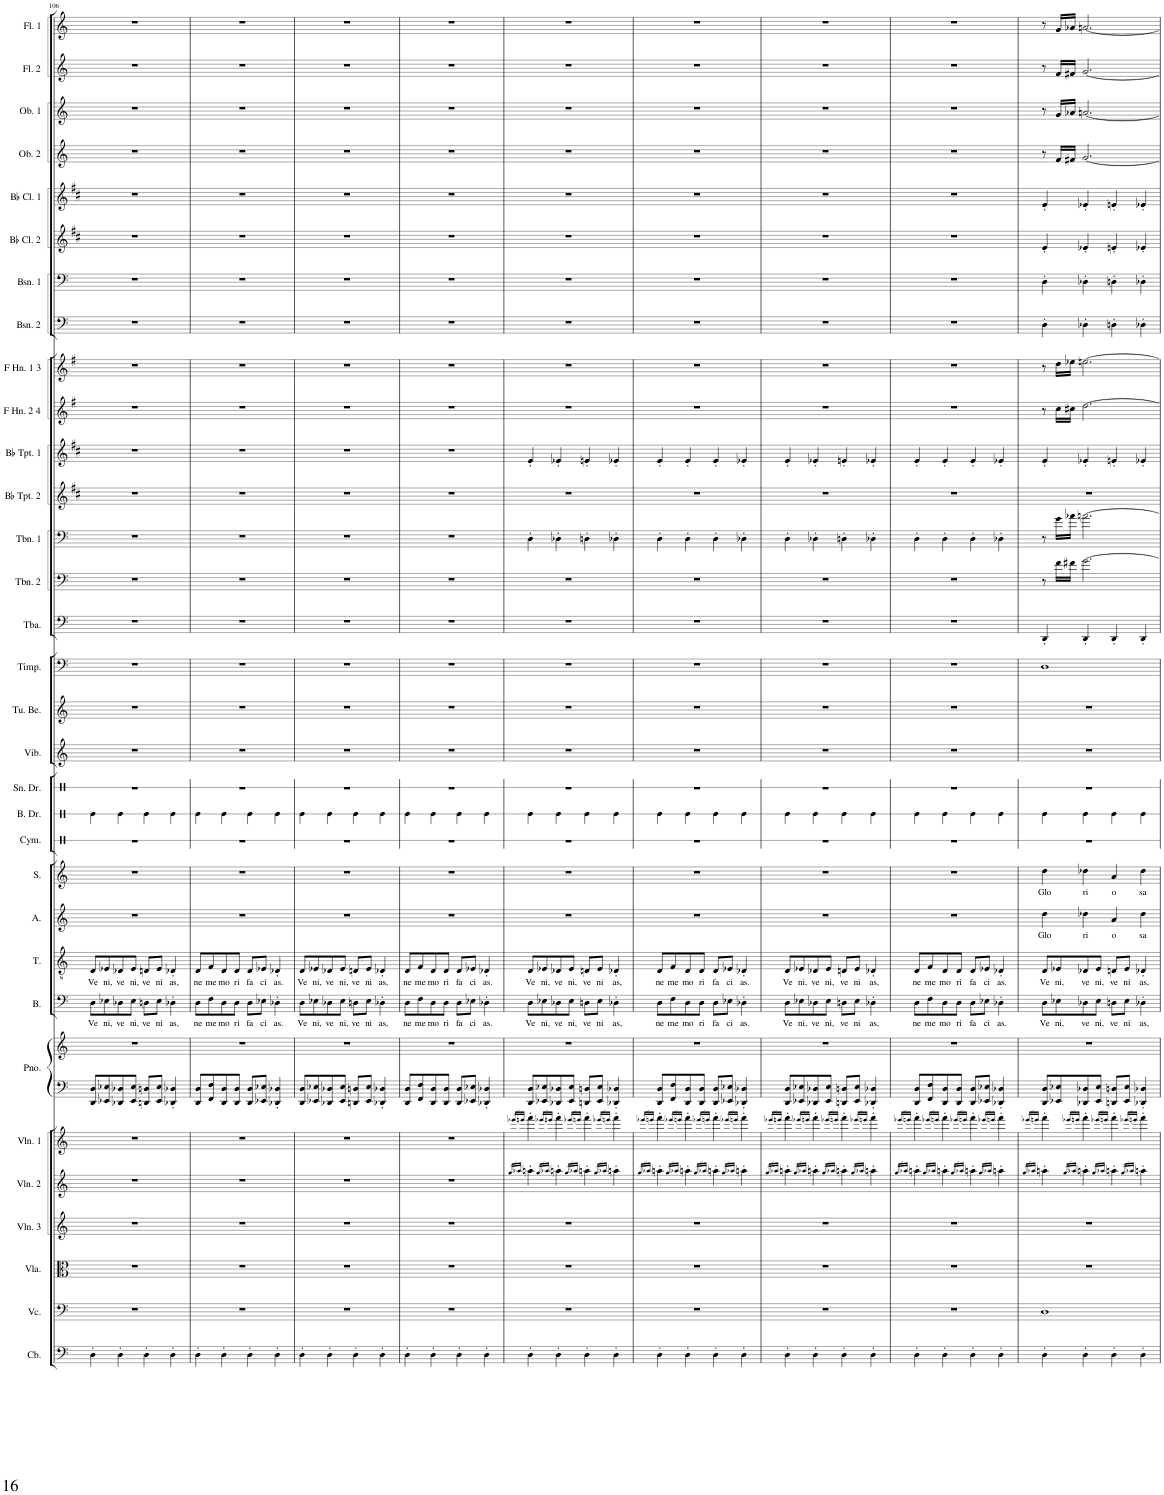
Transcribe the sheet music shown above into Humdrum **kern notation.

**kern	**kern	**kern	**kern	**kern	**kern	**kern	**kern	**kern	**text	**kern	**text	**kern	**text	**kern	**text	**kern	**kern	**kern	**kern	**kern	**kern	**kern	**kern	**kern	**kern	**kern	**kern	**kern	**kern	**kern	**kern	**kern	**kern	**kern	**kern	**kern
*part32	*part31	*part30	*part29	*part28	*part27	*part26	*part26	*part25	*part25	*part24	*part24	*part23	*part23	*part22	*part22	*part21	*part20	*part19	*part18	*part17	*part16	*part15	*part14	*part13	*part12	*part11	*part10	*part9	*part8	*part7	*part6	*part5	*part4	*part3	*part2	*part1
*staff33	*staff32	*staff31	*staff30	*staff29	*staff28	*staff27	*staff26	*staff25	*staff25	*staff24	*staff24	*staff23	*staff23	*staff22	*staff22	*staff21	*staff20	*staff19	*staff18	*staff17	*staff16	*staff15	*staff14	*staff13	*staff12	*staff11	*staff10	*staff9	*staff8	*staff7	*staff6	*staff5	*staff4	*staff3	*staff2	*staff1
*I"Contrabass	*I"Violoncello	*I"Viola	*I"Violin 3	*I"Violin 2	*I"Violin 1	*I"Piano	*	*I"Baritone	*	*I"Tenor	*	*I"Alto	*	*I"Soprano	*	*I"Cymbal	*I"Bass Drum	*I"Snare Drum	*I"Vibraphone	*I"Tubular Bells	*I"Timpani	*I"Tuba	*I"Trombone 2	*I"Trombone 1	*I"Bb Trumpet 2	*I"Bb Trumpet 1	*I"F Horn 2 &amp; 4	*I"F Horn 1 &amp; 3	*I"Bassoon 2	*I"Bassoon 1	*I"Bb Clarinet 2	*I"Bb Clarinet 1	*I"Oboe 2	*I"Oboe 1	*I"Flute 2	*I"Flute 1
*I'Cb.	*I'Vc.	*I'Vla.	*I'Vln. 3	*I'Vln. 2	*I'Vln. 1	*I'Pno.	*	*I'B.	*	*I'T.	*	*I'A.	*	*I'S.	*	*I'Cym.	*I'B. Dr.	*I'Sn. Dr.	*I'Vib.	*I'Tu. Be.	*I'Timp.	*I'Tba.	*I'Tbn. 2	*I'Tbn. 1	*I'Bb Tpt. 2	*I'Bb Tpt. 1	*I'F Hn. 2 4	*I'F Hn. 1 3	*I'Bsn. 2	*I'Bsn. 1	*I'Bb Cl. 2	*I'Bb Cl. 1	*I'Ob. 2	*I'Ob. 1	*I'Fl. 2	*I'Fl. 1
!!LO:PB:g=z
*clefF4	*clefF4	*clefC3	*clefG2	*clefG2	*clefG2	*clefF4	*clefG2	*clefF4	*	*clefGv2	*	*clefG2	*	*clefG2	*	*clefX	*clefX	*clefX	*clefG2	*clefG2	*clefF4	*clefF4	*clefF4	*clefF4	*clefG2	*clefG2	*clefG2	*clefG2	*clefF4	*clefF4	*clefG2	*clefG2	*clefG2	*clefG2	*clefG2	*clefG2
*Trd7c12	*	*	*	*	*	*	*	*	*	*	*	*	*	*	*	*	*	*	*	*	*	*	*	*	*Trd1c2	*Trd1c2	*Trd4c7	*Trd4c7	*	*	*Trd1c2	*Trd1c2	*	*	*	*
*k[]	*k[]	*k[]	*k[]	*k[]	*k[]	*k[]	*k[]	*k[]	*	*k[]	*	*k[]	*	*k[]	*	*k[]	*k[]	*k[]	*k[]	*k[]	*k[]	*k[]	*k[]	*k[]	*k[f#c#]	*k[f#c#]	*k[f#]	*k[f#]	*k[]	*k[]	*k[f#c#]	*k[f#c#]	*k[]	*k[]	*k[]	*k[]
*M4/4	*M4/4	*M4/4	*M4/4	*M4/4	*M4/4	*M4/4	*M4/4	*M4/4	*	*M4/4	*	*M4/4	*	*M4/4	*	*M4/4	*M4/4	*M4/4	*M4/4	*M4/4	*M4/4	*M4/4	*M4/4	*M4/4	*M4/4	*M4/4	*M4/4	*M4/4	*M4/4	*M4/4	*M4/4	*M4/4	*M4/4	*M4/4	*M4/4	*M4/4
=106	=106	=106	=106	=106	=106	=106	=106	=106	=106	=106	=106	=106	=106	=106	=106	=106	=106	=106	=106	=106	=106	=106	=106	=106	=106	=106	=106	=106	=106	=106	=106	=106	=106	=106	=106	=106
!	!	!	!	!	!	!	!	!	!LO:LY:b	!	!LO:LY:b	!	!	!	!	!	!	!	!	!	!	!	!	!	!	!	!	!	!	!	!	!	!	!	!	!
4D'\	1r	1r	1r	1r	1r	8DD/ 8D/L	1r	8D\L	Ve	8D/L	Ve	1r	.	1r	.	1r	4Re\	1r	1r	1r	1r	1r	1r	1r	1r	1r	1r	1r	1r	1r	1r	1r	1r	1r	1r	1r
!	!	!	!	!	!	!	!	!	!LO:LY:b	!	!LO:LY:b	!	!	!	!	!	!	!	!	!	!	!	!	!	!	!	!	!	!	!	!	!	!	!	!	!
.	.	.	.	.	.	8EE-X/ 8E-X/	.	8E-X\	ni,	8E-X/	ni,	.	.	.	.	.	.	.	.	.	.	.	.	.	.	.	.	.	.	.	.	.	.	.	.	.
!	!	!	!	!	!	!	!	!	!LO:LY:b	!	!LO:LY:b	!	!	!	!	!	!	!	!	!	!	!	!	!	!	!	!	!	!	!	!	!	!	!	!	!
4D'\	.	.	.	.	.	8DD-X/ 8D-X/	.	8D-X\	ve	8D-X/	ve	.	.	.	.	.	4Re\	.	.	.	.	.	.	.	.	.	.	.	.	.	.	.	.	.	.	.
!	!	!	!	!	!	!	!	!	!LO:LY:b	!	!LO:LY:b	!	!	!	!	!	!	!	!	!	!	!	!	!	!	!	!	!	!	!	!	!	!	!	!	!
.	.	.	.	.	.	8EE-/ 8E-/J	.	8E-\J	ni,	8E-/J	ni,	.	.	.	.	.	.	.	.	.	.	.	.	.	.	.	.	.	.	.	.	.	.	.	.	.
!	!	!	!	!	!	!	!	!	!LO:LY:b	!	!LO:LY:b	!	!	!	!	!	!	!	!	!	!	!	!	!	!	!	!	!	!	!	!	!	!	!	!	!
4D'\	.	.	.	.	.	8DDn/ 8Dn/L	.	8Dn\L	ve	8Dn/L	ve	.	.	.	.	.	4Re\	.	.	.	.	.	.	.	.	.	.	.	.	.	.	.	.	.	.	.
!	!	!	!	!	!	!	!	!	!LO:LY:b	!	!LO:LY:b	!	!	!	!	!	!	!	!	!	!	!	!	!	!	!	!	!	!	!	!	!	!	!	!	!
.	.	.	.	.	.	8EE-/ 8E-/J	.	8E-\J	ni	8E-/J	ni	.	.	.	.	.	.	.	.	.	.	.	.	.	.	.	.	.	.	.	.	.	.	.	.	.
!	!	!	!	!	!	!	!	!	!LO:LY:b	!	!LO:LY:b	!	!	!	!	!	!	!	!	!	!	!	!	!	!	!	!	!	!	!	!	!	!	!	!	!
4D'\	.	.	.	.	.	4DD-X/' 4D-X/'	.	4D-X'\	as,	4D-X'/	as,	.	.	.	.	.	4Re\	.	.	.	.	.	.	.	.	.	.	.	.	.	.	.	.	.	.	.
=107	=107	=107	=107	=107	=107	=107	=107	=107	=107	=107	=107	=107	=107	=107	=107	=107	=107	=107	=107	=107	=107	=107	=107	=107	=107	=107	=107	=107	=107	=107	=107	=107	=107	=107	=107	=107
!	!	!	!	!	!	!	!	!	!LO:LY:b	!	!LO:LY:b	!	!	!	!	!	!	!	!	!	!	!	!	!	!	!	!	!	!	!	!	!	!	!	!	!
4D'\	1r	1r	1r	1r	1r	8DD/ 8D/L	1r	8D\L	ne	8D/L	ne	1r	.	1r	.	1r	4Re\	1r	1r	1r	1r	1r	1r	1r	1r	1r	1r	1r	1r	1r	1r	1r	1r	1r	1r	1r
!	!	!	!	!	!	!	!	!	!LO:LY:b	!	!LO:LY:b	!	!	!	!	!	!	!	!	!	!	!	!	!	!	!	!	!	!	!	!	!	!	!	!	!
.	.	.	.	.	.	8FF/ 8F/	.	8F\	me	8F/	me	.	.	.	.	.	.	.	.	.	.	.	.	.	.	.	.	.	.	.	.	.	.	.	.	.
!	!	!	!	!	!	!	!	!	!LO:LY:b	!	!LO:LY:b	!	!	!	!	!	!	!	!	!	!	!	!	!	!	!	!	!	!	!	!	!	!	!	!	!
4D'\	.	.	.	.	.	8DD/ 8D/	.	8D\	mo	8D/	mo	.	.	.	.	.	4Re\	.	.	.	.	.	.	.	.	.	.	.	.	.	.	.	.	.	.	.
!	!	!	!	!	!	!	!	!	!LO:LY:b	!	!LO:LY:b	!	!	!	!	!	!	!	!	!	!	!	!	!	!	!	!	!	!	!	!	!	!	!	!	!
.	.	.	.	.	.	8DD/ 8D/J	.	8D\J	ri	8D/J	ri	.	.	.	.	.	.	.	.	.	.	.	.	.	.	.	.	.	.	.	.	.	.	.	.	.
!	!	!	!	!	!	!	!	!	!LO:LY:b	!	!LO:LY:b	!	!	!	!	!	!	!	!	!	!	!	!	!	!	!	!	!	!	!	!	!	!	!	!	!
4D'\	.	.	.	.	.	8DD/ 8D/L	.	8D\L	fa	8D/L	fa	.	.	.	.	.	4Re\	.	.	.	.	.	.	.	.	.	.	.	.	.	.	.	.	.	.	.
!	!	!	!	!	!	!	!	!	!LO:LY:b	!	!LO:LY:b	!	!	!	!	!	!	!	!	!	!	!	!	!	!	!	!	!	!	!	!	!	!	!	!	!
.	.	.	.	.	.	8EE-X/ 8E-X/J	.	8E-X\J	ci	8E-X/J	ci	.	.	.	.	.	.	.	.	.	.	.	.	.	.	.	.	.	.	.	.	.	.	.	.	.
!	!	!	!	!	!	!	!	!	!LO:LY:b	!	!LO:LY:b	!	!	!	!	!	!	!	!	!	!	!	!	!	!	!	!	!	!	!	!	!	!	!	!	!
4D'\	.	.	.	.	.	4DD-X/' 4D-X/'	.	4D-X'\	as.	4D-X'/	as.	.	.	.	.	.	4Re\	.	.	.	.	.	.	.	.	.	.	.	.	.	.	.	.	.	.	.
=108	=108	=108	=108	=108	=108	=108	=108	=108	=108	=108	=108	=108	=108	=108	=108	=108	=108	=108	=108	=108	=108	=108	=108	=108	=108	=108	=108	=108	=108	=108	=108	=108	=108	=108	=108	=108
!	!	!	!	!	!	!	!	!	!LO:LY:b	!	!LO:LY:b	!	!	!	!	!	!	!	!	!	!	!	!	!	!	!	!	!	!	!	!	!	!	!	!	!
4D'\	1r	1r	1r	1r	1r	8DD/ 8D/L	1r	8D\L	Ve	8D/L	Ve	1r	.	1r	.	1r	4Re\	1r	1r	1r	1r	1r	1r	1r	1r	1r	1r	1r	1r	1r	1r	1r	1r	1r	1r	1r
!	!	!	!	!	!	!	!	!	!LO:LY:b	!	!LO:LY:b	!	!	!	!	!	!	!	!	!	!	!	!	!	!	!	!	!	!	!	!	!	!	!	!	!
.	.	.	.	.	.	8EE-X/ 8E-X/	.	8E-X\	ni,	8E-X/	ni,	.	.	.	.	.	.	.	.	.	.	.	.	.	.	.	.	.	.	.	.	.	.	.	.	.
!	!	!	!	!	!	!	!	!	!LO:LY:b	!	!LO:LY:b	!	!	!	!	!	!	!	!	!	!	!	!	!	!	!	!	!	!	!	!	!	!	!	!	!
4D'\	.	.	.	.	.	8DD-X/ 8D-X/	.	8D-X\	ve	8D-X/	ve	.	.	.	.	.	4Re\	.	.	.	.	.	.	.	.	.	.	.	.	.	.	.	.	.	.	.
!	!	!	!	!	!	!	!	!	!LO:LY:b	!	!LO:LY:b	!	!	!	!	!	!	!	!	!	!	!	!	!	!	!	!	!	!	!	!	!	!	!	!	!
.	.	.	.	.	.	8EE-/ 8E-/J	.	8E-\J	ni,	8E-/J	ni,	.	.	.	.	.	.	.	.	.	.	.	.	.	.	.	.	.	.	.	.	.	.	.	.	.
!	!	!	!	!	!	!	!	!	!LO:LY:b	!	!LO:LY:b	!	!	!	!	!	!	!	!	!	!	!	!	!	!	!	!	!	!	!	!	!	!	!	!	!
4D'\	.	.	.	.	.	8DDn/ 8Dn/L	.	8Dn\L	ve	8Dn/L	ve	.	.	.	.	.	4Re\	.	.	.	.	.	.	.	.	.	.	.	.	.	.	.	.	.	.	.
!	!	!	!	!	!	!	!	!	!LO:LY:b	!	!LO:LY:b	!	!	!	!	!	!	!	!	!	!	!	!	!	!	!	!	!	!	!	!	!	!	!	!	!
.	.	.	.	.	.	8EE-/ 8E-/J	.	8E-\J	ni	8E-/J	ni	.	.	.	.	.	.	.	.	.	.	.	.	.	.	.	.	.	.	.	.	.	.	.	.	.
!	!	!	!	!	!	!	!	!	!LO:LY:b	!	!LO:LY:b	!	!	!	!	!	!	!	!	!	!	!	!	!	!	!	!	!	!	!	!	!	!	!	!	!
4D'\	.	.	.	.	.	4DD-X/' 4D-X/'	.	4D-X'\	as,	4D-X'/	as,	.	.	.	.	.	4Re\	.	.	.	.	.	.	.	.	.	.	.	.	.	.	.	.	.	.	.
=109	=109	=109	=109	=109	=109	=109	=109	=109	=109	=109	=109	=109	=109	=109	=109	=109	=109	=109	=109	=109	=109	=109	=109	=109	=109	=109	=109	=109	=109	=109	=109	=109	=109	=109	=109	=109
!	!	!	!	!	!	!	!	!	!LO:LY:b	!	!LO:LY:b	!	!	!	!	!	!	!	!	!	!	!	!	!	!	!	!	!	!	!	!	!	!	!	!	!
4D'\	1r	1r	1r	1r	1r	8DD/ 8D/L	1r	8D\L	ne	8D/L	ne	1r	.	1r	.	1r	4Re\	1r	1r	1r	1r	1r	1r	1r	1r	1r	1r	1r	1r	1r	1r	1r	1r	1r	1r	1r
!	!	!	!	!	!	!	!	!	!LO:LY:b	!	!LO:LY:b	!	!	!	!	!	!	!	!	!	!	!	!	!	!	!	!	!	!	!	!	!	!	!	!	!
.	.	.	.	.	.	8FF/ 8F/	.	8F\	me	8F/	me	.	.	.	.	.	.	.	.	.	.	.	.	.	.	.	.	.	.	.	.	.	.	.	.	.
!	!	!	!	!	!	!	!	!	!LO:LY:b	!	!LO:LY:b	!	!	!	!	!	!	!	!	!	!	!	!	!	!	!	!	!	!	!	!	!	!	!	!	!
4D'\	.	.	.	.	.	8DD/ 8D/	.	8D\	mo	8D/	mo	.	.	.	.	.	4Re\	.	.	.	.	.	.	.	.	.	.	.	.	.	.	.	.	.	.	.
!	!	!	!	!	!	!	!	!	!LO:LY:b	!	!LO:LY:b	!	!	!	!	!	!	!	!	!	!	!	!	!	!	!	!	!	!	!	!	!	!	!	!	!
.	.	.	.	.	.	8DD/ 8D/J	.	8D\J	ri	8D/J	ri	.	.	.	.	.	.	.	.	.	.	.	.	.	.	.	.	.	.	.	.	.	.	.	.	.
!	!	!	!	!	!	!	!	!	!LO:LY:b	!	!LO:LY:b	!	!	!	!	!	!	!	!	!	!	!	!	!	!	!	!	!	!	!	!	!	!	!	!	!
4D'\	.	.	.	.	.	8DD/ 8D/L	.	8D\L	fa	8D/L	fa	.	.	.	.	.	4Re\	.	.	.	.	.	.	.	.	.	.	.	.	.	.	.	.	.	.	.
!	!	!	!	!	!	!	!	!	!LO:LY:b	!	!LO:LY:b	!	!	!	!	!	!	!	!	!	!	!	!	!	!	!	!	!	!	!	!	!	!	!	!	!
.	.	.	.	.	.	8EE-X/ 8E-X/J	.	8E-X\J	ci	8E-X/J	ci	.	.	.	.	.	.	.	.	.	.	.	.	.	.	.	.	.	.	.	.	.	.	.	.	.
!	!	!	!	!	!	!	!	!	!LO:LY:b	!	!LO:LY:b	!	!	!	!	!	!	!	!	!	!	!	!	!	!	!	!	!	!	!	!	!	!	!	!	!
4D'\	.	.	.	.	.	4DD-X/' 4D-X/'	.	4D-X'\	as.	4D-X'/	as.	.	.	.	.	.	4Re\	.	.	.	.	.	.	.	.	.	.	.	.	.	.	.	.	.	.	.
=110	=110	=110	=110	=110	=110	=110	=110	=110	=110	=110	=110	=110	=110	=110	=110	=110	=110	=110	=110	=110	=110	=110	=110	=110	=110	=110	=110	=110	=110	=110	=110	=110	=110	=110	=110	=110
.	.	.	.	16qgg/LL	16qeee-X/LL	.	.	.	.	.	.	.	.	.	.	.	.	.	.	.	.	.	.	.	.	.	.	.	.	.	.	.	.	.	.	.
.	.	.	.	16qaa-X/JJ	16qeeen/JJ	.	.	.	.	.	.	.	.	.	.	.	.	.	.	.	.	.	.	.	.	.	.	.	.	.	.	.	.	.	.	.
!	!	!	!	!	!	!	!	!	!LO:LY:b	!	!LO:LY:b	!	!	!	!	!	!	!	!	!	!	!	!	!	!	!	!	!	!	!	!	!	!	!	!	!
4D'\	1r	1r	1r	4aan'\	4fff'\	8DD/ 8D/L	1r	8D\L	Ve	8D/L	Ve	1r	.	1r	.	1r	4Re\	1r	1r	1r	1r	1r	1r	4D'\	1r	4e'/	1r	1r	1r	1r	1r	1r	1r	1r	1r	1r
!	!	!	!	!	!	!	!	!	!LO:LY:b	!	!LO:LY:b	!	!	!	!	!	!	!	!	!	!	!	!	!	!	!	!	!	!	!	!	!	!	!	!	!
.	.	.	.	.	.	8EE-X/ 8E-X/	.	8E-X\	ni,	8E-X/	ni,	.	.	.	.	.	.	.	.	.	.	.	.	.	.	.	.	.	.	.	.	.	.	.	.	.
.	.	.	.	16qgg/LL	16qeee-X/LL	.	.	.	.	.	.	.	.	.	.	.	.	.	.	.	.	.	.	.	.	.	.	.	.	.	.	.	.	.	.	.
.	.	.	.	16qaa-X/JJ	16qeeen/JJ	.	.	.	.	.	.	.	.	.	.	.	.	.	.	.	.	.	.	.	.	.	.	.	.	.	.	.	.	.	.	.
!	!	!	!	!	!	!	!	!	!LO:LY:b	!	!LO:LY:b	!	!	!	!	!	!	!	!	!	!	!	!	!	!	!	!	!	!	!	!	!	!	!	!	!
4D'\	.	.	.	4aan'\	4fff'\	8DD-X/ 8D-X/	.	8D-X\	ve	8D-X/	ve	.	.	.	.	.	4Re\	.	.	.	.	.	.	4D-X'\	.	4e-X'/	.	.	.	.	.	.	.	.	.	.
!	!	!	!	!	!	!	!	!	!LO:LY:b	!	!LO:LY:b	!	!	!	!	!	!	!	!	!	!	!	!	!	!	!	!	!	!	!	!	!	!	!	!	!
.	.	.	.	.	.	8EE-/ 8E-/J	.	8E-\J	ni,	8E-/J	ni,	.	.	.	.	.	.	.	.	.	.	.	.	.	.	.	.	.	.	.	.	.	.	.	.	.
.	.	.	.	16qgg/LL	16qeee-X/LL	.	.	.	.	.	.	.	.	.	.	.	.	.	.	.	.	.	.	.	.	.	.	.	.	.	.	.	.	.	.	.
.	.	.	.	16qaa-X/JJ	16qeeen/JJ	.	.	.	.	.	.	.	.	.	.	.	.	.	.	.	.	.	.	.	.	.	.	.	.	.	.	.	.	.	.	.
!	!	!	!	!	!	!	!	!	!LO:LY:b	!	!LO:LY:b	!	!	!	!	!	!	!	!	!	!	!	!	!	!	!	!	!	!	!	!	!	!	!	!	!
4D'\	.	.	.	4aan'\	4fff'\	8DDn/ 8Dn/L	.	8Dn\L	ve	8Dn/L	ve	.	.	.	.	.	4Re\	.	.	.	.	.	.	4Dn'\	.	4en'/	.	.	.	.	.	.	.	.	.	.
!	!	!	!	!	!	!	!	!	!LO:LY:b	!	!LO:LY:b	!	!	!	!	!	!	!	!	!	!	!	!	!	!	!	!	!	!	!	!	!	!	!	!	!
.	.	.	.	.	.	8EE-/ 8E-/J	.	8E-\J	ni	8E-/J	ni	.	.	.	.	.	.	.	.	.	.	.	.	.	.	.	.	.	.	.	.	.	.	.	.	.
.	.	.	.	16qgg/LL	16qeee-X/LL	.	.	.	.	.	.	.	.	.	.	.	.	.	.	.	.	.	.	.	.	.	.	.	.	.	.	.	.	.	.	.
.	.	.	.	16qaa-X/JJ	16qeeen/JJ	.	.	.	.	.	.	.	.	.	.	.	.	.	.	.	.	.	.	.	.	.	.	.	.	.	.	.	.	.	.	.
!	!	!	!	!	!	!	!	!	!LO:LY:b	!	!LO:LY:b	!	!	!	!	!	!	!	!	!	!	!	!	!	!	!	!	!	!	!	!	!	!	!	!	!
4D'\	.	.	.	4aan'\	4fff'\	4DD-X/' 4D-X/'	.	4D-X'\	as,	4D-X'/	as,	.	.	.	.	.	4Re\	.	.	.	.	.	.	4D-X'\	.	4e-X'/	.	.	.	.	.	.	.	.	.	.
=111	=111	=111	=111	=111	=111	=111	=111	=111	=111	=111	=111	=111	=111	=111	=111	=111	=111	=111	=111	=111	=111	=111	=111	=111	=111	=111	=111	=111	=111	=111	=111	=111	=111	=111	=111	=111
.	.	.	.	16qgg/LL	16qeee-X/LL	.	.	.	.	.	.	.	.	.	.	.	.	.	.	.	.	.	.	.	.	.	.	.	.	.	.	.	.	.	.	.
.	.	.	.	16qaa-X/JJ	16qeeen/JJ	.	.	.	.	.	.	.	.	.	.	.	.	.	.	.	.	.	.	.	.	.	.	.	.	.	.	.	.	.	.	.
!	!	!	!	!	!	!	!	!	!LO:LY:b	!	!LO:LY:b	!	!	!	!	!	!	!	!	!	!	!	!	!	!	!	!	!	!	!	!	!	!	!	!	!
4D'\	1r	1r	1r	4aan'\	4fff'\	8DD/ 8D/L	1r	8D\L	ne	8D/L	ne	1r	.	1r	.	1r	4Re\	1r	1r	1r	1r	1r	1r	4D'\	1r	4e'/	1r	1r	1r	1r	1r	1r	1r	1r	1r	1r
!	!	!	!	!	!	!	!	!	!LO:LY:b	!	!LO:LY:b	!	!	!	!	!	!	!	!	!	!	!	!	!	!	!	!	!	!	!	!	!	!	!	!	!
.	.	.	.	.	.	8FF/ 8F/	.	8F\	me	8F/	me	.	.	.	.	.	.	.	.	.	.	.	.	.	.	.	.	.	.	.	.	.	.	.	.	.
.	.	.	.	16qgg/LL	16qeee-X/LL	.	.	.	.	.	.	.	.	.	.	.	.	.	.	.	.	.	.	.	.	.	.	.	.	.	.	.	.	.	.	.
.	.	.	.	16qaa-X/JJ	16qeeen/JJ	.	.	.	.	.	.	.	.	.	.	.	.	.	.	.	.	.	.	.	.	.	.	.	.	.	.	.	.	.	.	.
!	!	!	!	!	!	!	!	!	!LO:LY:b	!	!LO:LY:b	!	!	!	!	!	!	!	!	!	!	!	!	!	!	!	!	!	!	!	!	!	!	!	!	!
4D'\	.	.	.	4aan'\	4fff'\	8DD/ 8D/	.	8D\	mo	8D/	mo	.	.	.	.	.	4Re\	.	.	.	.	.	.	4D'\	.	4e'/	.	.	.	.	.	.	.	.	.	.
!	!	!	!	!	!	!	!	!	!LO:LY:b	!	!LO:LY:b	!	!	!	!	!	!	!	!	!	!	!	!	!	!	!	!	!	!	!	!	!	!	!	!	!
.	.	.	.	.	.	8DD/ 8D/J	.	8D\J	ri	8D/J	ri	.	.	.	.	.	.	.	.	.	.	.	.	.	.	.	.	.	.	.	.	.	.	.	.	.
.	.	.	.	16qgg/LL	16qeee-X/LL	.	.	.	.	.	.	.	.	.	.	.	.	.	.	.	.	.	.	.	.	.	.	.	.	.	.	.	.	.	.	.
.	.	.	.	16qaa-X/JJ	16qeeen/JJ	.	.	.	.	.	.	.	.	.	.	.	.	.	.	.	.	.	.	.	.	.	.	.	.	.	.	.	.	.	.	.
!	!	!	!	!	!	!	!	!	!LO:LY:b	!	!LO:LY:b	!	!	!	!	!	!	!	!	!	!	!	!	!	!	!	!	!	!	!	!	!	!	!	!	!
4D'\	.	.	.	4aan'\	4fff'\	8DD/ 8D/L	.	8D\L	fa	8D/L	fa	.	.	.	.	.	4Re\	.	.	.	.	.	.	4D'\	.	4e'/	.	.	.	.	.	.	.	.	.	.
!	!	!	!	!	!	!	!	!	!LO:LY:b	!	!LO:LY:b	!	!	!	!	!	!	!	!	!	!	!	!	!	!	!	!	!	!	!	!	!	!	!	!	!
.	.	.	.	.	.	8EE-X/ 8E-X/J	.	8E-X\J	ci	8E-X/J	ci	.	.	.	.	.	.	.	.	.	.	.	.	.	.	.	.	.	.	.	.	.	.	.	.	.
.	.	.	.	16qgg/LL	16qeee-X/LL	.	.	.	.	.	.	.	.	.	.	.	.	.	.	.	.	.	.	.	.	.	.	.	.	.	.	.	.	.	.	.
.	.	.	.	16qaa-X/JJ	16qeeen/JJ	.	.	.	.	.	.	.	.	.	.	.	.	.	.	.	.	.	.	.	.	.	.	.	.	.	.	.	.	.	.	.
!	!	!	!	!	!	!	!	!	!LO:LY:b	!	!LO:LY:b	!	!	!	!	!	!	!	!	!	!	!	!	!	!	!	!	!	!	!	!	!	!	!	!	!
4D'\	.	.	.	4aan'\	4fff'\	4DD-X/' 4D-X/'	.	4D-X'\	as.	4D-X'/	as.	.	.	.	.	.	4Re\	.	.	.	.	.	.	4D-X'\	.	4e-X'/	.	.	.	.	.	.	.	.	.	.
=112	=112	=112	=112	=112	=112	=112	=112	=112	=112	=112	=112	=112	=112	=112	=112	=112	=112	=112	=112	=112	=112	=112	=112	=112	=112	=112	=112	=112	=112	=112	=112	=112	=112	=112	=112	=112
.	.	.	.	16qgg/LL	16qeee-X/LL	.	.	.	.	.	.	.	.	.	.	.	.	.	.	.	.	.	.	.	.	.	.	.	.	.	.	.	.	.	.	.
.	.	.	.	16qaa-X/JJ	16qeeen/JJ	.	.	.	.	.	.	.	.	.	.	.	.	.	.	.	.	.	.	.	.	.	.	.	.	.	.	.	.	.	.	.
!	!	!	!	!	!	!	!	!	!LO:LY:b	!	!LO:LY:b	!	!	!	!	!	!	!	!	!	!	!	!	!	!	!	!	!	!	!	!	!	!	!	!	!
4D'\	1r	1r	1r	4aan'\	4fff'\	8DD/ 8D/L	1r	8D\L	Ve	8D/L	Ve	1r	.	1r	.	1r	4Re\	1r	1r	1r	1r	1r	1r	4D'\	1r	4e'/	1r	1r	1r	1r	1r	1r	1r	1r	1r	1r
!	!	!	!	!	!	!	!	!	!LO:LY:b	!	!LO:LY:b	!	!	!	!	!	!	!	!	!	!	!	!	!	!	!	!	!	!	!	!	!	!	!	!	!
.	.	.	.	.	.	8EE-X/ 8E-X/	.	8E-X\	ni,	8E-X/	ni,	.	.	.	.	.	.	.	.	.	.	.	.	.	.	.	.	.	.	.	.	.	.	.	.	.
.	.	.	.	16qgg/LL	16qeee-X/LL	.	.	.	.	.	.	.	.	.	.	.	.	.	.	.	.	.	.	.	.	.	.	.	.	.	.	.	.	.	.	.
.	.	.	.	16qaa-X/JJ	16qeeen/JJ	.	.	.	.	.	.	.	.	.	.	.	.	.	.	.	.	.	.	.	.	.	.	.	.	.	.	.	.	.	.	.
!	!	!	!	!	!	!	!	!	!LO:LY:b	!	!LO:LY:b	!	!	!	!	!	!	!	!	!	!	!	!	!	!	!	!	!	!	!	!	!	!	!	!	!
4D'\	.	.	.	4aan'\	4fff'\	8DD-X/ 8D-X/	.	8D-X\	ve	8D-X/	ve	.	.	.	.	.	4Re\	.	.	.	.	.	.	4D-X'\	.	4e-X'/	.	.	.	.	.	.	.	.	.	.
!	!	!	!	!	!	!	!	!	!LO:LY:b	!	!LO:LY:b	!	!	!	!	!	!	!	!	!	!	!	!	!	!	!	!	!	!	!	!	!	!	!	!	!
.	.	.	.	.	.	8EE-/ 8E-/J	.	8E-\J	ni,	8E-/J	ni,	.	.	.	.	.	.	.	.	.	.	.	.	.	.	.	.	.	.	.	.	.	.	.	.	.
.	.	.	.	16qgg/LL	16qeee-X/LL	.	.	.	.	.	.	.	.	.	.	.	.	.	.	.	.	.	.	.	.	.	.	.	.	.	.	.	.	.	.	.
.	.	.	.	16qaa-X/JJ	16qeeen/JJ	.	.	.	.	.	.	.	.	.	.	.	.	.	.	.	.	.	.	.	.	.	.	.	.	.	.	.	.	.	.	.
!	!	!	!	!	!	!	!	!	!LO:LY:b	!	!LO:LY:b	!	!	!	!	!	!	!	!	!	!	!	!	!	!	!	!	!	!	!	!	!	!	!	!	!
4D'\	.	.	.	4aan'\	4fff'\	8DDn/ 8Dn/L	.	8Dn\L	ve	8Dn/L	ve	.	.	.	.	.	4Re\	.	.	.	.	.	.	4Dn'\	.	4en'/	.	.	.	.	.	.	.	.	.	.
!	!	!	!	!	!	!	!	!	!LO:LY:b	!	!LO:LY:b	!	!	!	!	!	!	!	!	!	!	!	!	!	!	!	!	!	!	!	!	!	!	!	!	!
.	.	.	.	.	.	8EE-/ 8E-/J	.	8E-\J	ni	8E-/J	ni	.	.	.	.	.	.	.	.	.	.	.	.	.	.	.	.	.	.	.	.	.	.	.	.	.
.	.	.	.	16qgg/LL	16qeee-X/LL	.	.	.	.	.	.	.	.	.	.	.	.	.	.	.	.	.	.	.	.	.	.	.	.	.	.	.	.	.	.	.
.	.	.	.	16qaa-X/JJ	16qeeen/JJ	.	.	.	.	.	.	.	.	.	.	.	.	.	.	.	.	.	.	.	.	.	.	.	.	.	.	.	.	.	.	.
!	!	!	!	!	!	!	!	!	!LO:LY:b	!	!LO:LY:b	!	!	!	!	!	!	!	!	!	!	!	!	!	!	!	!	!	!	!	!	!	!	!	!	!
4D'\	.	.	.	4aan'\	4fff'\	4DD-X/' 4D-X/'	.	4D-X'\	as,	4D-X'/	as,	.	.	.	.	.	4Re\	.	.	.	.	.	.	4D-X'\	.	4e-X'/	.	.	.	.	.	.	.	.	.	.
=113	=113	=113	=113	=113	=113	=113	=113	=113	=113	=113	=113	=113	=113	=113	=113	=113	=113	=113	=113	=113	=113	=113	=113	=113	=113	=113	=113	=113	=113	=113	=113	=113	=113	=113	=113	=113
.	.	.	.	16qgg/LL	16qeee-X/LL	.	.	.	.	.	.	.	.	.	.	.	.	.	.	.	.	.	.	.	.	.	.	.	.	.	.	.	.	.	.	.
.	.	.	.	16qaa-X/JJ	16qeeen/JJ	.	.	.	.	.	.	.	.	.	.	.	.	.	.	.	.	.	.	.	.	.	.	.	.	.	.	.	.	.	.	.
!	!	!	!	!	!	!	!	!	!LO:LY:b	!	!LO:LY:b	!	!	!	!	!	!	!	!	!	!	!	!	!	!	!	!	!	!	!	!	!	!	!	!	!
4D'\	1r	1r	1r	4aan'\	4fff'\	8DD/ 8D/L	1r	8D\L	ne	8D/L	ne	1r	.	1r	.	1r	4Re\	1r	1r	1r	1r	1r	1r	4D'\	1r	4e'/	1r	1r	1r	1r	1r	1r	1r	1r	1r	1r
!	!	!	!	!	!	!	!	!	!LO:LY:b	!	!LO:LY:b	!	!	!	!	!	!	!	!	!	!	!	!	!	!	!	!	!	!	!	!	!	!	!	!	!
.	.	.	.	.	.	8FF/ 8F/	.	8F\	me	8F/	me	.	.	.	.	.	.	.	.	.	.	.	.	.	.	.	.	.	.	.	.	.	.	.	.	.
.	.	.	.	16qgg/LL	16qeee-X/LL	.	.	.	.	.	.	.	.	.	.	.	.	.	.	.	.	.	.	.	.	.	.	.	.	.	.	.	.	.	.	.
.	.	.	.	16qaa-X/JJ	16qeeen/JJ	.	.	.	.	.	.	.	.	.	.	.	.	.	.	.	.	.	.	.	.	.	.	.	.	.	.	.	.	.	.	.
!	!	!	!	!	!	!	!	!	!LO:LY:b	!	!LO:LY:b	!	!	!	!	!	!	!	!	!	!	!	!	!	!	!	!	!	!	!	!	!	!	!	!	!
4D'\	.	.	.	4aan'\	4fff'\	8DD/ 8D/	.	8D\	mo	8D/	mo	.	.	.	.	.	4Re\	.	.	.	.	.	.	4D'\	.	4e'/	.	.	.	.	.	.	.	.	.	.
!	!	!	!	!	!	!	!	!	!LO:LY:b	!	!LO:LY:b	!	!	!	!	!	!	!	!	!	!	!	!	!	!	!	!	!	!	!	!	!	!	!	!	!
.	.	.	.	.	.	8DD/ 8D/J	.	8D\J	ri	8D/J	ri	.	.	.	.	.	.	.	.	.	.	.	.	.	.	.	.	.	.	.	.	.	.	.	.	.
.	.	.	.	16qgg/LL	16qeee-X/LL	.	.	.	.	.	.	.	.	.	.	.	.	.	.	.	.	.	.	.	.	.	.	.	.	.	.	.	.	.	.	.
.	.	.	.	16qaa-X/JJ	16qeeen/JJ	.	.	.	.	.	.	.	.	.	.	.	.	.	.	.	.	.	.	.	.	.	.	.	.	.	.	.	.	.	.	.
!	!	!	!	!	!	!	!	!	!LO:LY:b	!	!LO:LY:b	!	!	!	!	!	!	!	!	!	!	!	!	!	!	!	!	!	!	!	!	!	!	!	!	!
4D'\	.	.	.	4aan'\	4fff'\	8DD/ 8D/L	.	8D\L	fa	8D/L	fa	.	.	.	.	.	4Re\	.	.	.	.	.	.	4D'\	.	4e'/	.	.	.	.	.	.	.	.	.	.
!	!	!	!	!	!	!	!	!	!LO:LY:b	!	!LO:LY:b	!	!	!	!	!	!	!	!	!	!	!	!	!	!	!	!	!	!	!	!	!	!	!	!	!
.	.	.	.	.	.	8EE-X/ 8E-X/J	.	8E-X\J	ci	8E-X/J	ci	.	.	.	.	.	.	.	.	.	.	.	.	.	.	.	.	.	.	.	.	.	.	.	.	.
.	.	.	.	16qgg/LL	16qeee-X/LL	.	.	.	.	.	.	.	.	.	.	.	.	.	.	.	.	.	.	.	.	.	.	.	.	.	.	.	.	.	.	.
.	.	.	.	16qaa-X/JJ	16qeeen/JJ	.	.	.	.	.	.	.	.	.	.	.	.	.	.	.	.	.	.	.	.	.	.	.	.	.	.	.	.	.	.	.
!	!	!	!	!	!	!	!	!	!LO:LY:b	!	!LO:LY:b	!	!	!	!	!	!	!	!	!	!	!	!	!	!	!	!	!	!	!	!	!	!	!	!	!
4D'\	.	.	.	4aan'\	4fff'\	4DD-X/' 4D-X/'	.	4D-X'\	as.	4D-X'/	as.	.	.	.	.	.	4Re\	.	.	.	.	.	.	4D-X'\	.	4e-X'/	.	.	.	.	.	.	.	.	.	.
=114	=114	=114	=114	=114	=114	=114	=114	=114	=114	=114	=114	=114	=114	=114	=114	=114	=114	=114	=114	=114	=114	=114	=114	=114	=114	=114	=114	=114	=114	=114	=114	=114	=114	=114	=114	=114
.	.	.	.	16qgg/LL	16qeee-X/LL	.	.	.	.	.	.	.	.	.	.	.	.	.	.	.	.	.	.	.	.	.	.	.	.	.	.	.	.	.	.	.
.	.	.	.	16qaa-X/JJ	16qeeen/JJ	.	.	.	.	.	.	.	.	.	.	.	.	.	.	.	.	.	.	.	.	.	.	.	.	.	.	.	.	.	.	.
!	!	!	!	!	!	!	!	!	!LO:LY:b	!	!LO:LY:b	!	!LO:LY:b	!	!LO:LY:b	!	!	!	!	!	!	!	!	!	!	!	!	!	!	!	!	!	!	!	!	!
4D'\	1D	1r	1r	4aan'\	4fff'\	8DD/ 8D/L	1r	8D\L	Ve	8D/L	Ve	4dd\	Glo	4dd\	Glo	1r	4Re\	1r	1r	1r	1D	4DD'/	8r	8r	1r	4e'/	8r	8r	4D'\	4D'\	4e'/	4e'/	8r	8r	8r	8r
!	!	!	!	!	!	!	!	!	!LO:LY:b	!	!LO:LY:b	!	!	!	!	!	!	!	!	!	!	!	!	!	!	!	!	!	!	!	!	!	!	!	!	!
.	.	.	.	.	.	8EE-X/ 8E-X/	.	8E-X\	ni,	8E-X/	ni,	.	.	.	.	.	.	.	.	.	.	.	16f\LL	16g\LL	.	.	16cc\LL	16dd\LL	.	.	.	.	16f/LL	16g/LL	16f/LL	16g/LL
.	.	.	.	.	.	.	.	.	.	.	.	.	.	.	.	.	.	.	.	.	.	.	16f#X\JJ	16a-X\JJ	.	.	16cc#X\JJ	16ee-X\JJ	.	.	.	.	16f#X/JJ	16a-X/JJ	16f#X/JJ	16a-X/JJ
.	.	.	.	16qgg/LL	16qeee-X/LL	.	.	.	.	.	.	.	.	.	.	.	.	.	.	.	.	.	.	.	.	.	.	.	.	.	.	.	.	.	.	.
.	.	.	.	16qaa-X/JJ	16qeeen/JJ	.	.	.	.	.	.	.	.	.	.	.	.	.	.	.	.	.	.	.	.	.	.	.	.	.	.	.	.	.	.	.
!	!	!	!	!	!	!	!	!	!LO:LY:b	!	!LO:LY:b	!	!LO:LY:b	!	!LO:LY:b	!	!	!	!	!	!	!	!	!	!	!	!	!	!	!	!	!	!	!	!	!
4D'\	.	.	.	4aan'\	4fff'\	8DD-X/ 8D-X/	.	8D-X\	ve	8D-X/	ve	4dd-X\	ri	4dd-X\	ri	.	4Re\	.	.	.	.	4DD'/	[2.g\	[2.an\	.	4e-X'/	[2.dd\	[2.een\	4D-X'\	4D-X'\	4e-X'/	4e-X'/	[2.g/	[2.an/	[2.g/	[2.an/
!	!	!	!	!	!	!	!	!	!LO:LY:b	!	!LO:LY:b	!	!	!	!	!	!	!	!	!	!	!	!	!	!	!	!	!	!	!	!	!	!	!	!	!
.	.	.	.	.	.	8EE-/ 8E-/J	.	8E-\J	ni,	8E-/J	ni,	.	.	.	.	.	.	.	.	.	.	.	.	.	.	.	.	.	.	.	.	.	.	.	.	.
.	.	.	.	16qgg/LL	16qeee-X/LL	.	.	.	.	.	.	.	.	.	.	.	.	.	.	.	.	.	.	.	.	.	.	.	.	.	.	.	.	.	.	.
.	.	.	.	16qaa-X/JJ	16qeeen/JJ	.	.	.	.	.	.	.	.	.	.	.	.	.	.	.	.	.	.	.	.	.	.	.	.	.	.	.	.	.	.	.
!	!	!	!	!	!	!	!	!	!LO:LY:b	!	!LO:LY:b	!	!LO:LY:b	!	!LO:LY:b	!	!	!	!	!	!	!	!	!	!	!	!	!	!	!	!	!	!	!	!	!
4D'\	.	.	.	4aan'\	4fff'\	8DDn/ 8Dn/L	.	8Dn\L	ve	8Dn/L	ve	4a/	o	4a/	o	.	4Re\	.	.	.	.	4DD'/	.	.	.	4en'/	.	.	4Dn'\	4Dn'\	4en'/	4en'/	.	.	.	.
!	!	!	!	!	!	!	!	!	!LO:LY:b	!	!LO:LY:b	!	!	!	!	!	!	!	!	!	!	!	!	!	!	!	!	!	!	!	!	!	!	!	!	!
.	.	.	.	.	.	8EE-/ 8E-/J	.	8E-\J	ni	8E-/J	ni	.	.	.	.	.	.	.	.	.	.	.	.	.	.	.	.	.	.	.	.	.	.	.	.	.
.	.	.	.	16qgg/LL	16qeee-X/LL	.	.	.	.	.	.	.	.	.	.	.	.	.	.	.	.	.	.	.	.	.	.	.	.	.	.	.	.	.	.	.
.	.	.	.	16qaa-X/JJ	16qeeen/JJ	.	.	.	.	.	.	.	.	.	.	.	.	.	.	.	.	.	.	.	.	.	.	.	.	.	.	.	.	.	.	.
!	!	!	!	!	!	!	!	!	!LO:LY:b	!	!LO:LY:b	!	!LO:LY:b	!	!LO:LY:b	!	!	!	!	!	!	!	!	!	!	!	!	!	!	!	!	!	!	!	!	!
4D'\	.	.	.	4aan'\	4fff'\	4DD-X/' 4D-X/'	.	4D-X'\	as,	4D-X'/	as,	4dd-\	sa	4dd-\	sa	.	4Re\	.	.	.	.	4DD'/	.	.	.	4e-X'/	.	.	4D-X'\	4D-X'\	4e-X'/	4e-X'/	.	.	.	.
=	=	=	=	=	=	=	=	=	=	=	=	=	=	=	=	=	=	=	=	=	=	=	=	=	=	=	=	=	=	=	=	=	=	=	=	=
*-	*-	*-	*-	*-	*-	*-	*-	*-	*-	*-	*-	*-	*-	*-	*-	*-	*-	*-	*-	*-	*-	*-	*-	*-	*-	*-	*-	*-	*-	*-	*-	*-	*-	*-	*-	*-
